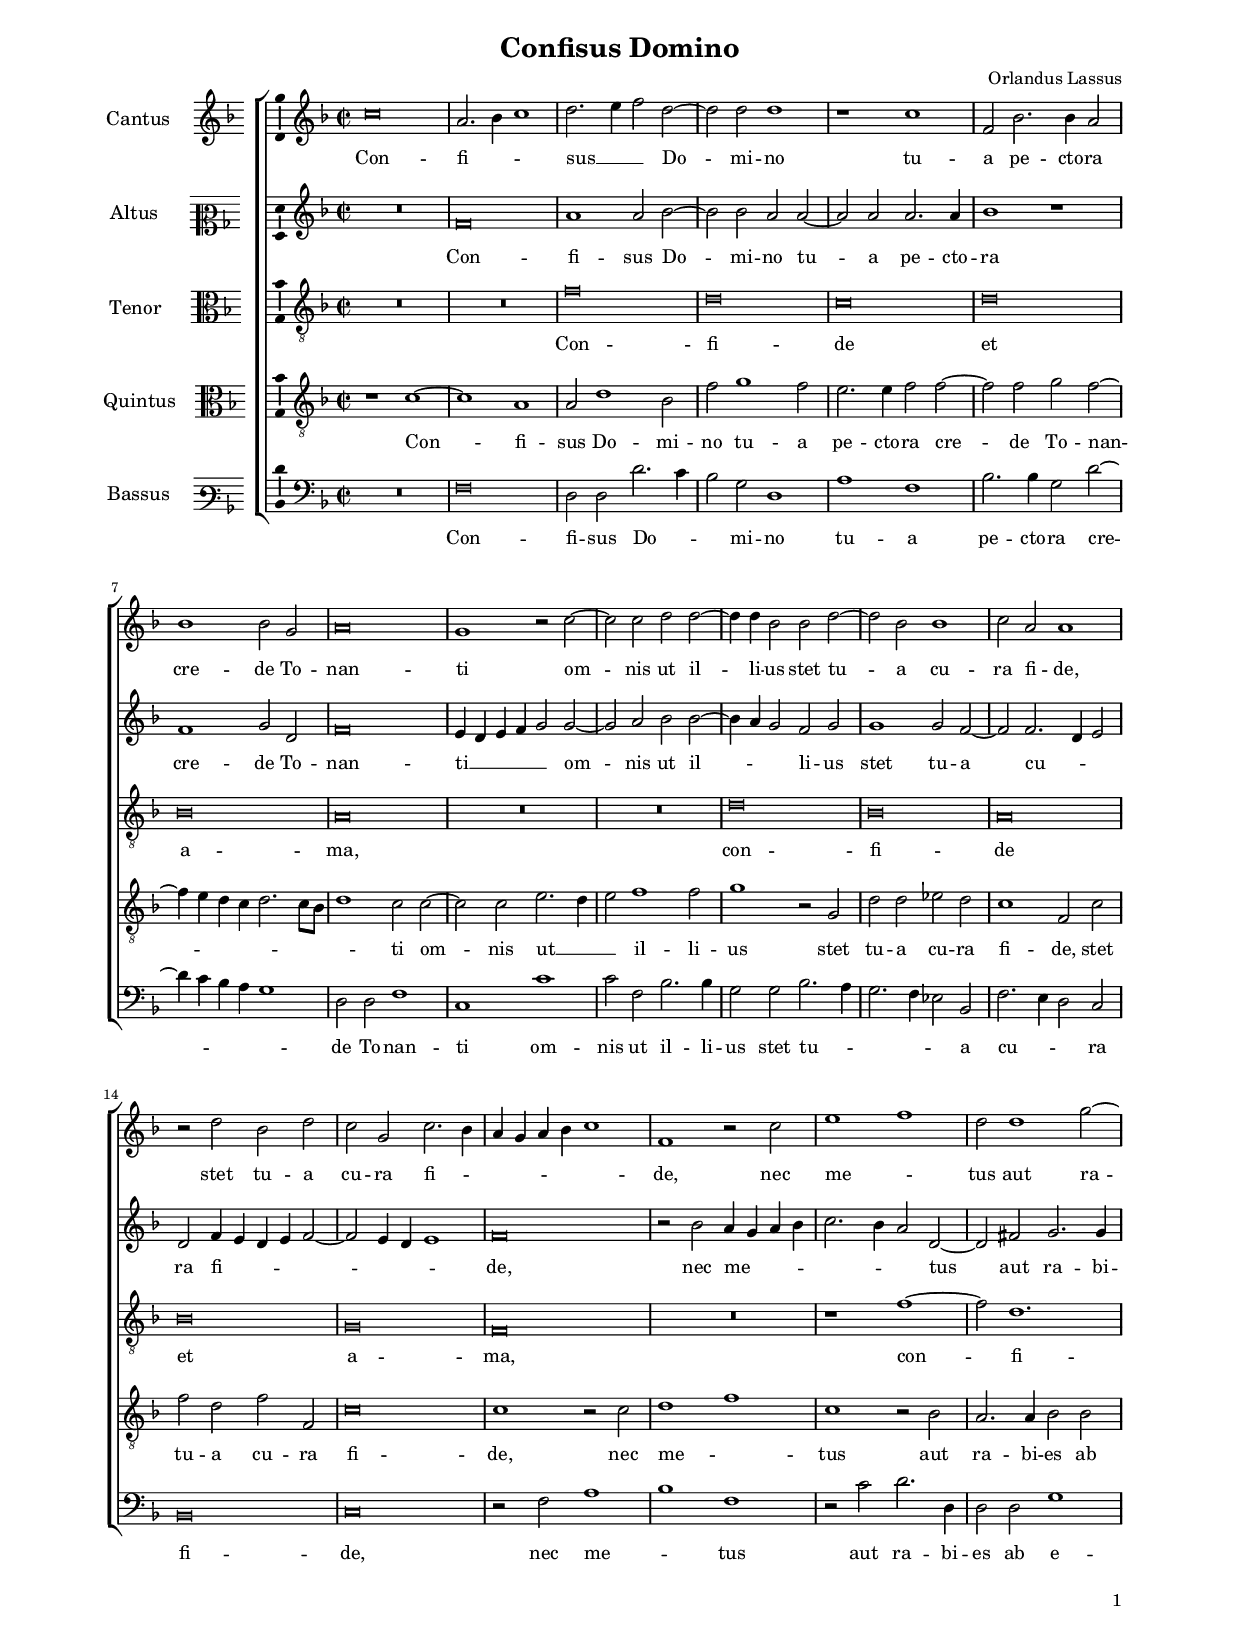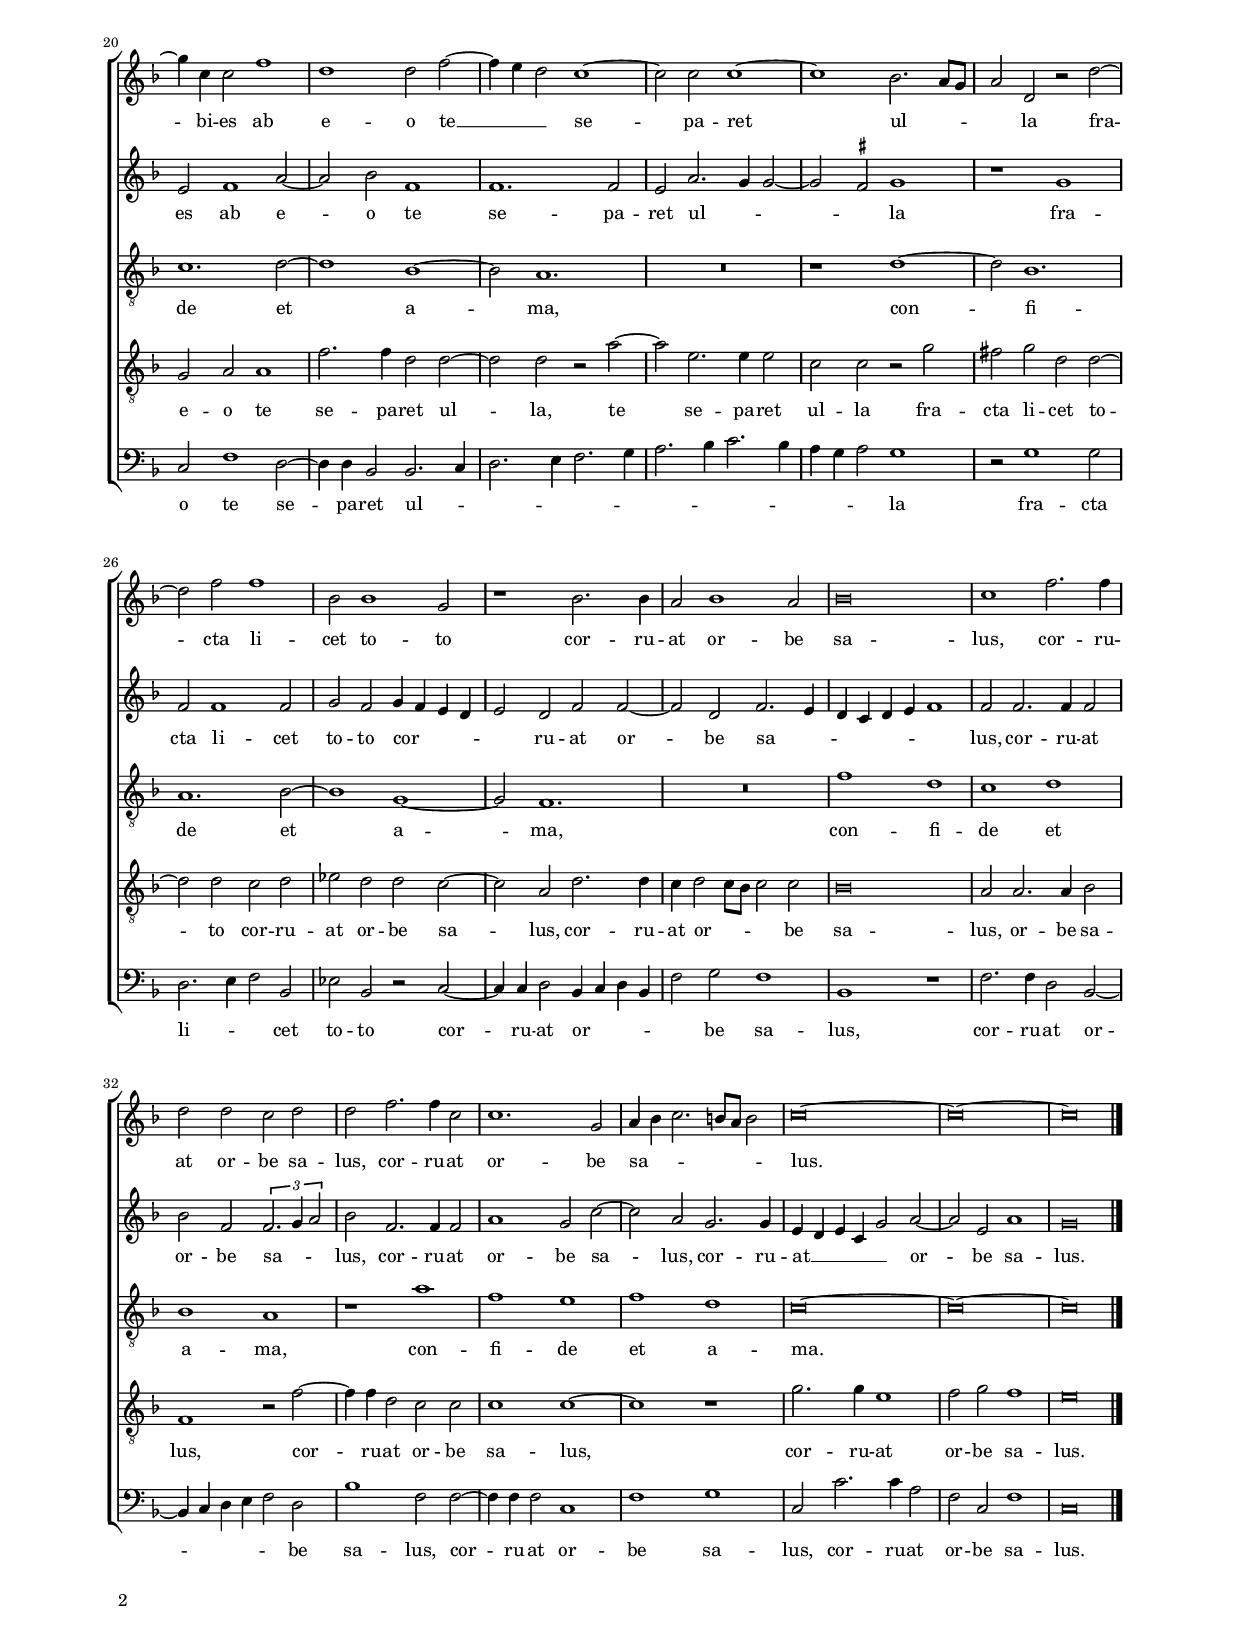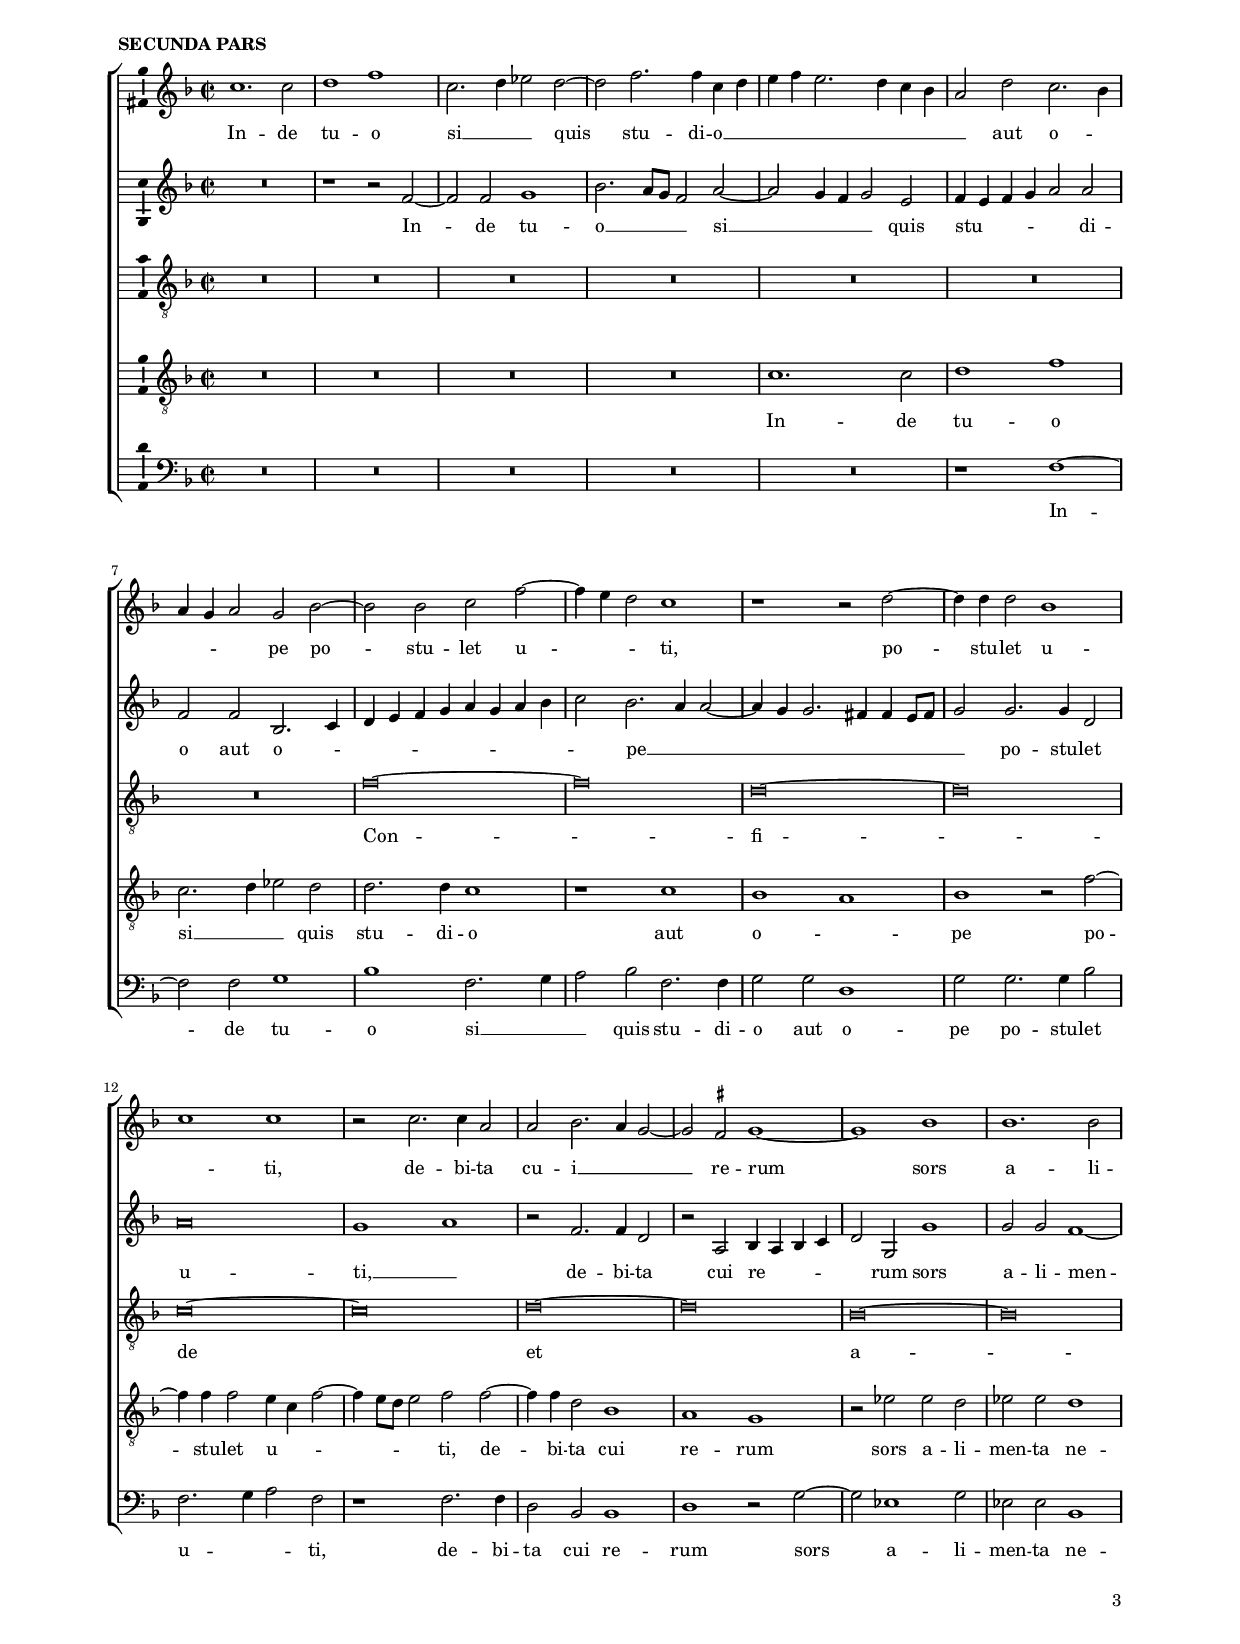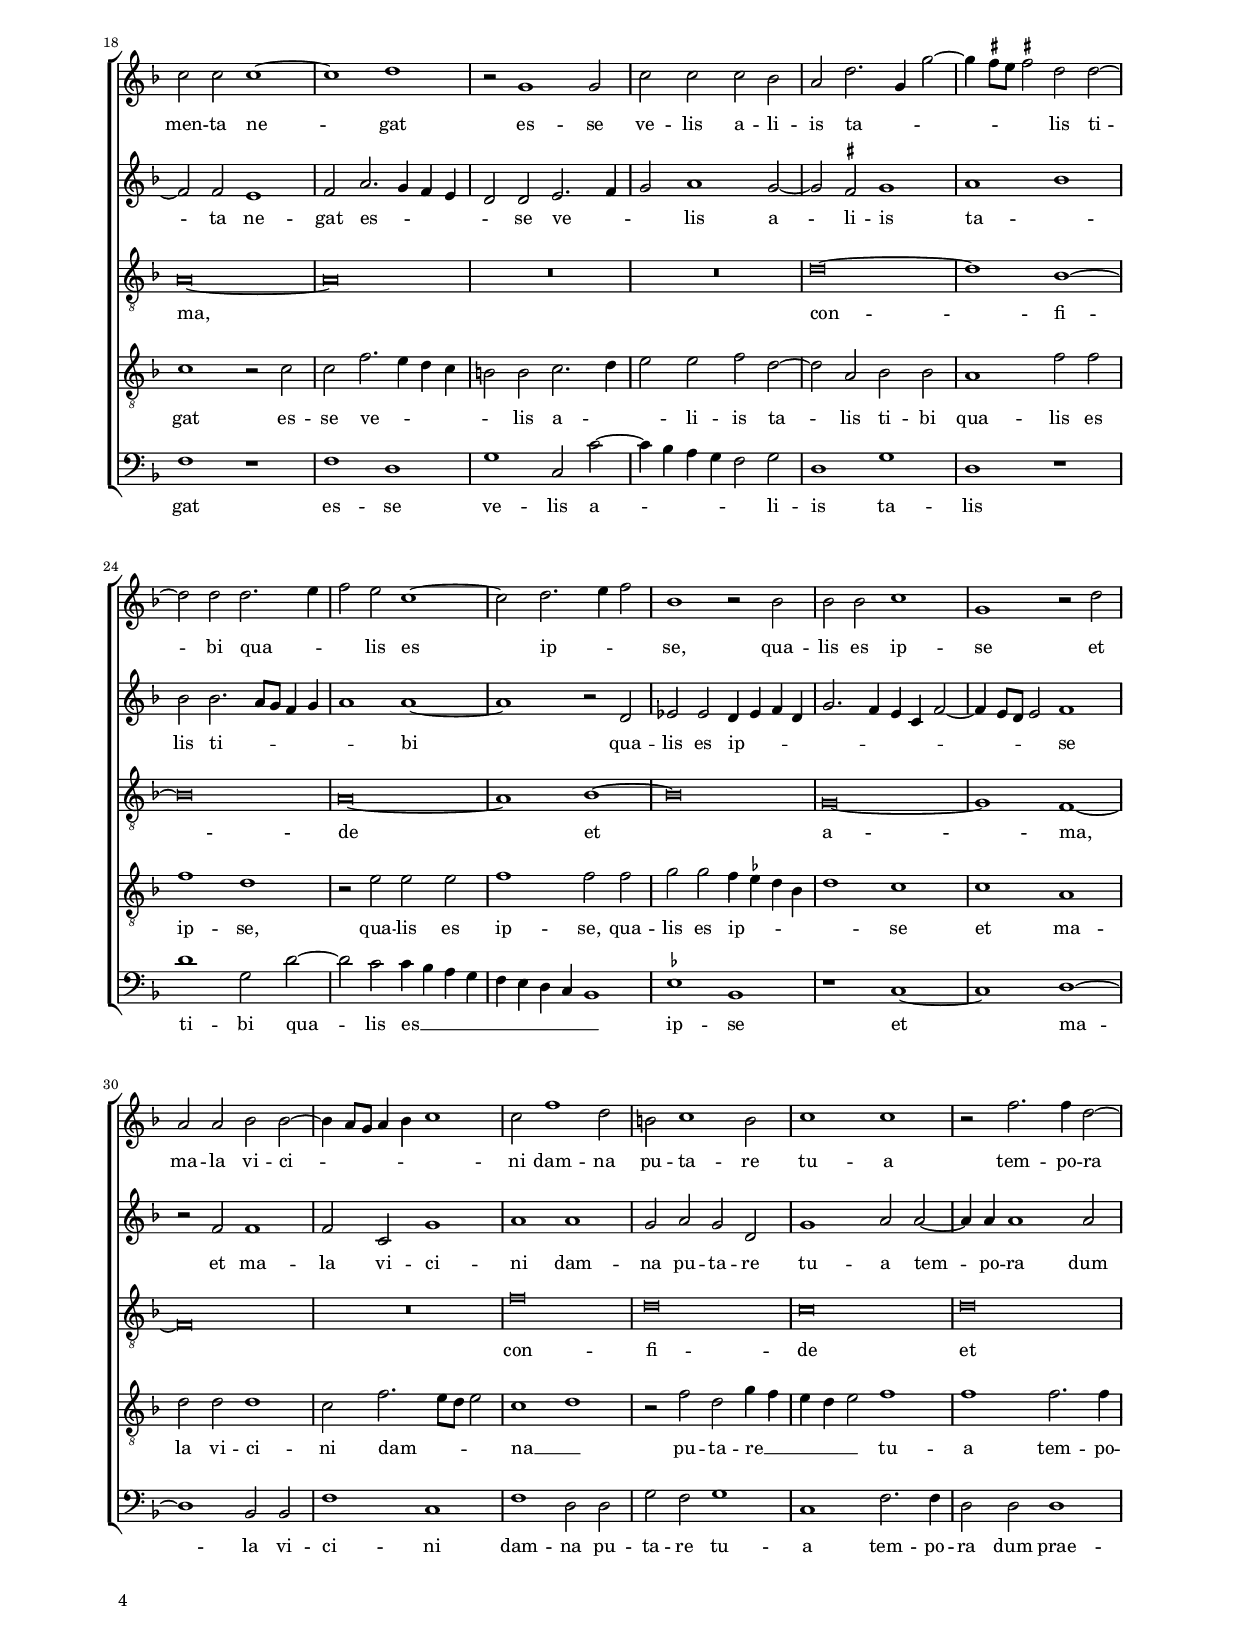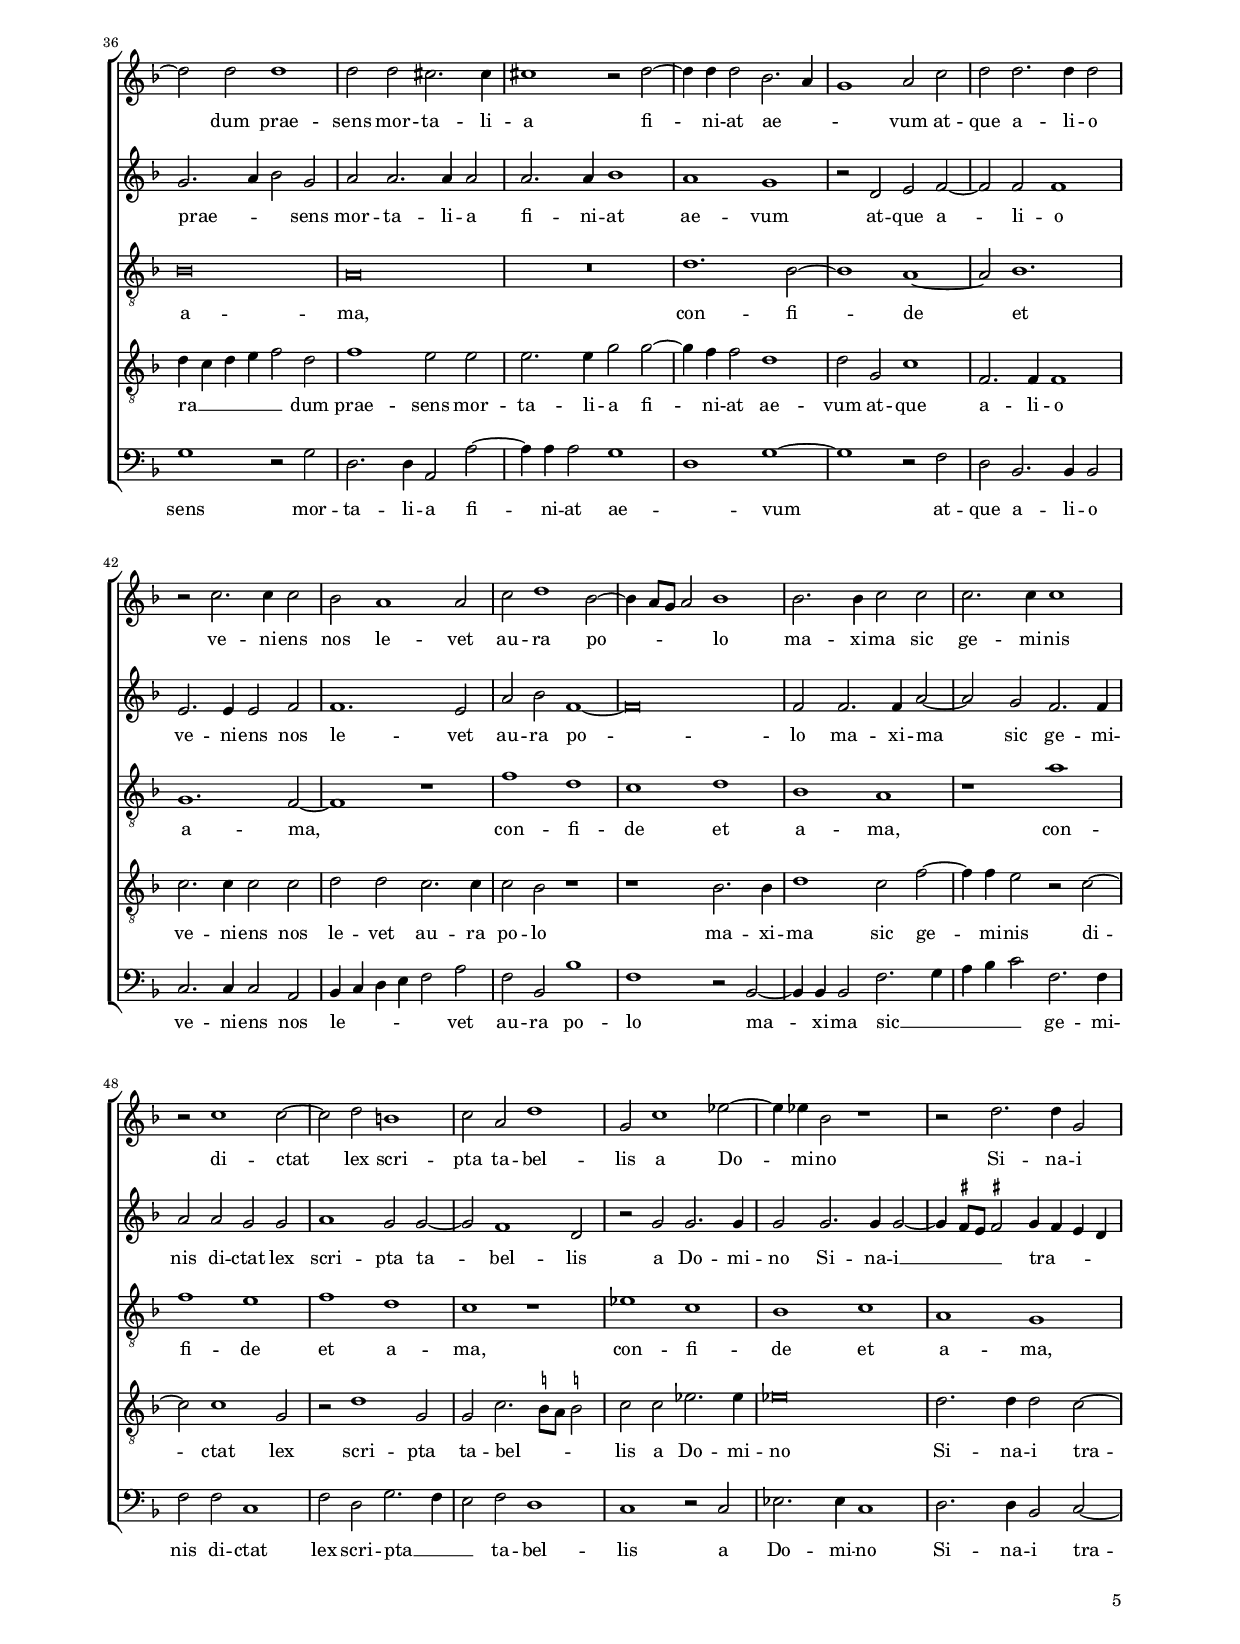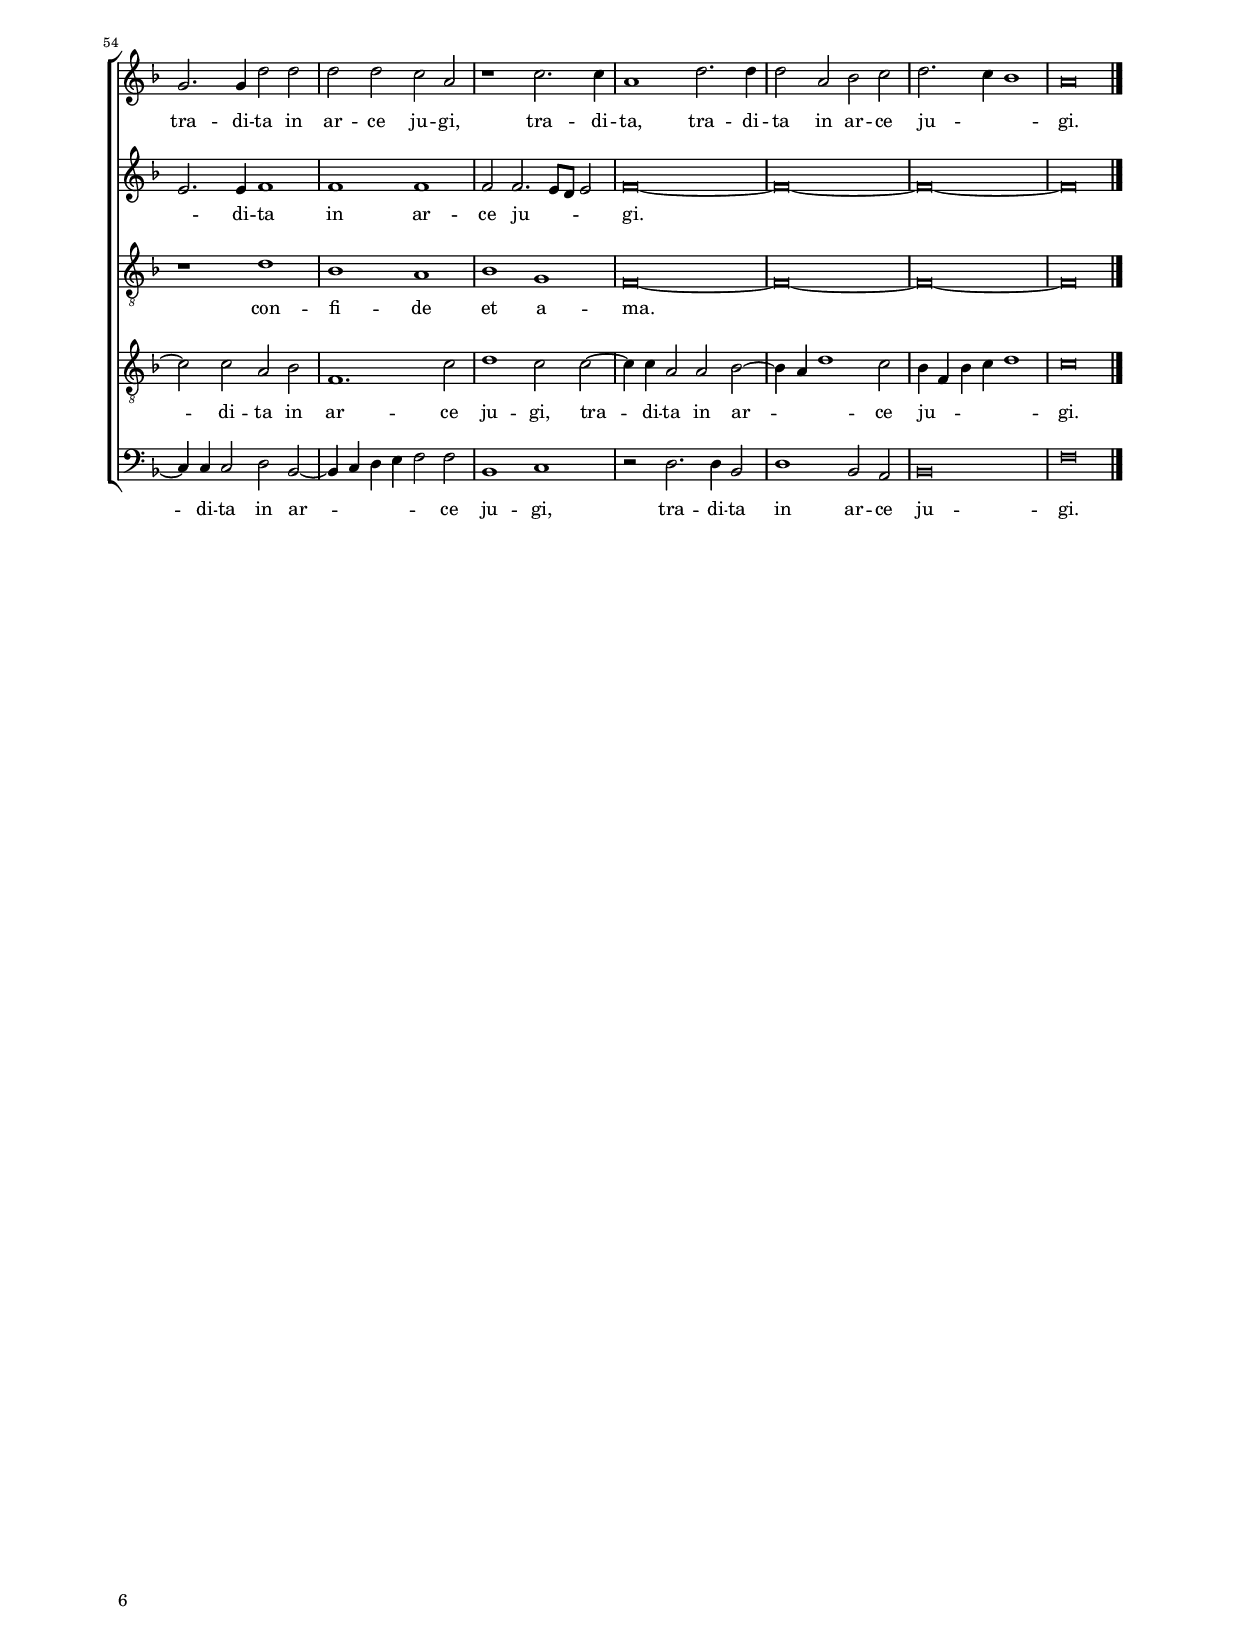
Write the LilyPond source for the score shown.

\header
{
  title="Confisus Domino"
  composer="Orlandus Lassus"
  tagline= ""
}

\version "2.22.0"
\include "deutsch.ly"
#(set-global-staff-size 15)
% #(set-default-paper-size "letter")
#(ly:set-option 'point-and-click #f)

	
	ficta = { \once \set suggestAccidentals = ##t }
	
	forget = #(define-music-function (music) (ly:music?) #{
		\accidentalStyle forget
		$music
		\accidentalStyle default
		#})
	


\paper
	{
	top-margin = 1.8 \cm
	bottom-margin = 1.2 \cm
	left-margin = 2 \cm
	right-margin = 2 \cm
	ragged-bottom = ##f
	ragged-last-bottom = ##t
	print-page-number = ##f
	score-system-spacing = #'((basic-distance . 16) (minimum-distance . 14) (padding . 5) (strechability . 150))
	system-system-spacing = #'((basic-distance . 16) (minimum-distance . 14) (padding . 5) (strechability . 150))
    oddFooterMarkup=\markup   \fill-line { "" \fromproperty #'page:page-number-string }
    evenFooterMarkup=\markup  \fill-line { \fromproperty #'page:page-number-string "" }
    last-bottom-spacing = #'((basic-distance . 12) (minimum-distance . 7) (padding . 4))
%	systems-per-page = 3
%   page-count = 6
%	min-systems-per-page = 3
	}

global = {
	\key f \major
	\time 2/2 \set Score.measureLength = #(ly:make-moment 2/1)
    \set Score.tempoHideNote = ##t
    \tempo 2 = 90
    \skip 1*2*38 \bar "|."
	}
	

incipitcantus = \markup { \score {
	{
	\set Staff.instrumentName = \markup { \fontsize #1 "Cantus" }
	\key f \major
	\clef violin
	s4 \bar ""
	}
	\layout  {
	raggedright = ##t
	indent = 1.8 \cm
	line-width = 2.5 \cm
	\context { \Staff \remove Time_signature_engraver }
	\override Staff.Clef.Y-extent = #'(0 . 0)
	}} \hspace #1 }
      
      
incipitaltus = \markup { \score {
	{
	\set Staff.instrumentName = \markup { \fontsize #1 "Altus" }
	\key f \major
	\clef mezzosoprano
	s4 \bar ""
	}
	\layout  {
	raggedright = ##t
	indent = 1.8 \cm
	line-width = 2.5 \cm
	\context { \Staff \remove Time_signature_engraver }
	\override Staff.Clef.Y-extent = #'(0 . 0)
	}} \hspace #1 }


incipittenor = \markup { \score {
	{
	\set Staff.instrumentName = \markup { \fontsize #1 "Tenor" }
	\key f \major
	\clef alto
	s4 \bar ""
	}
	\layout  {
	raggedright = ##t
	indent = 1.8 \cm
	line-width = 2.5 \cm
	\context { \Staff \remove Time_signature_engraver }
	\override Staff.Clef.Y-extent = #'(0 . 0)
	}} \hspace #1 }
      
      
incipitquintus = \markup { \score {
	{
	\set Staff.instrumentName = \markup { \fontsize #1 "Quintus" }
	\key f \major
	\clef alto
	s4 \bar ""
	}
	\layout  {
	raggedright = ##t
	indent = 1.8 \cm
	line-width = 2.5 \cm
	\context { \Staff \remove Time_signature_engraver }
	\override Staff.Clef.Y-extent = #'(0 . 0)
	}} \hspace #1 }
      
      
incipitbassus = \markup { \score {
	{
	\set Staff.instrumentName = \markup { \fontsize #1 "Bassus" }
	\key f \major
	\clef varbaritone
	s4 \bar ""
	}
	\layout  {
	raggedright = ##t
	indent = 1.8 \cm
	line-width = 2.5 \cm
	\context { \Staff \remove Time_signature_engraver }
	\override Staff.Clef.Y-extent = #'(0 . 0)
	}} \hspace #1 }


cantus =  \relative c''
	{
	c\breve
	a2. b4 c1
	d2. e4 f2 d~
	d2 d d1
%5
	r1 c |
	f,2 b2. b4 a2
	b1 b2 g
	a\breve
	g1 r2 c~
%10
	c2 c d d~ |
	d4 d b2 b d~
	d2 b b1
	c2 a a1
	r2 d b d
%15
	c2 g c2. b4 |
	a4 g a b c1
	f,1 r2 c'
	e1 f
	d2 d1 g2~
%20
	g4 c, c2 f1 |
	d1 d2 f~
	f4 e d2 c1~
	c2 c c1~
	c1 b2. a8 g
%25
	a2 d, r d'~ |
	d2 f f1
	b,2 b1 g2
	r1 b2. b4
	a2 b1 a2
%30
	b\breve |
	c1 f2. f4
	d2 d c d
	d2 f2. f4 c2
	c1. g2
%35
	a4 b c2. h8 a h2 |
	c\breve~
    c\breve~
    c\breve |
	}


altus =  \relative c'
        {
	R\breve
	f\breve
	a1 a2 b~
	b2 b a a~
%5
	a2 a a2. a4 |
	b1 r
	f1 g2 d
	f\breve
	e4 d e f g2 g~
%10
	g2 a b b~ |
	b4 a g2 f g
	g1 g2 f~
	f2 f2. d4 e2
	d2 f4 e d e f2~
%15
	f2 e4 d e1 |
	f\breve
	r2 b a4 g a b
	c2. b4 a2 d,~
	d2 fis g2. g4
%20
	e2 f1 a2~ |
	a2 b f1
	f1. f2
	e2 a2. g4 g2~
	g2 \ficta fis g1
%25
	r1 g |
	f2 f1 f2
	g2 f g4 f e d
	e2 d f f~
	f2 d f2. e4
%30
	d4 c d e f1 |
	f2 f2. f4 f2
        b2 f \tuplet 3/2 { f2. g4 a2 }
	b2 f2. f4 f2
	a1 g2 c~
%35
	c2 a g2. g4 |
	e4 d e c g'2 a~
	a2 e a1
	g\breve |
	}


tenor =  \relative c'
	{
	R\breve
	R\breve
	f\breve
	d\breve
%5
	c\breve |
	d\breve
	b\breve
	a\breve
	R\breve
%10
	R\breve |
	d\breve
	b\breve
	a\breve
	b\breve
%15
	g\breve |
	f\breve
	R\breve
	r1 f'~
	f2 d1.
%20
	c1. d2~ |
	d1 b~
	b2 a1.
	R\breve
	r1 d~
%25
	d2 b1. |
	a1. b2~
	b1 g~
	g2 f1.
	R\breve
%30
	f'1 d |
	c1 d
	b1 a
	r1 a'
	f1 e
%35
	f1 d |
	c\breve~
	c\breve~
	c\breve |
	}


quintus  =  \relative c'
	{
	r1 c~
	c1 a
	a2 d1 b2
	f'2 g1 f2
%5
	e2. e4 f2 f~ |
	f2 f g f~
	f4 e d c d2. c8 b
	d1 c2 c~
	c2 c e2. d4
%10
	e2 f1 f2 |
	g1 r2 g,
	d'2 d es d
	c1 f,2 c'
	f2 d f f,
%15
	c'\breve |
	c1 r2 c
	d1 f
	c1 r2 b
	a2. a4 b2 b
%20
	g2 a a1 |
	f'2. f4 d2 d~
	d2 d r a'~
	a2 e2. e4 e2
	c2 c r g'
%25
	fis2 g d d~ |
	d2 d c d
	es2 d d c~
	c2 a d2. d4
	c4 d2 c8 b c2 c
%30
	b\breve |
	a2 a2. a4 b2
	f1 r2 f'~
	f4 f d2 c c
	c1 c~
%35
	c1 r |
	g'2. g4 e1
	f2 g f1
	e\breve |
	}


bassus  =  \relative c
	{
	R\breve
	f\breve
	d2 d d'2. c4
	b2 g d1
%5
	a'1 f |
	b2. b4 g2 d'~
	d4 c b a g1
	d2 d f1
	c1 c'
%10
	c2 f, b2. b4 |
	g2 g b2. a4
	g2. f4 es2 b
	f'2. e4 d2 c
	b\breve
%15
	c\breve |
	r2 f a1
	b1 f
	r2 c' d2. d,4
	d2 d g1
%20
	c,2 f1 d2~ |
	d4 d b2 b2. c4
	d2. e4 f2. g4
	a2. b4 c2. b4
	a4 g a2 g1
%25
	r2 g1 g2 |
	d2. e4 f2 b,
	es2 b r c~
	c4 c d2 b4 c d b
	f'2 g f1
%30
	b,1 r |
	f'2. f4 d2 b~
	b4 c d e f2 d
	b'1 f2 f~
	f4 f f2 c1
%35
	f1 g |
	c,2 c'2. c4 a2
	f2 c f1
	c\breve |
	}


lyricscantus = \lyricmode {
	Con -- fi -- _ _ sus __ _ _ Do -- mi -- no tu -- a 
        pe -- cto -- ra cre -- de To -- nan -- ti
        om -- nis ut il -- li -- us
        stet tu -- a cu -- ra fi -- de,
        stet tu -- a cu -- ra fi -- _ _ _ _ _ _ de,
        nec me -- _ tus aut ra -- bi -- es ab e -- o te __ _ _ se -- pa -- ret ul -- _ _ _ la
        fra -- cta li -- cet to -- to
        cor -- ru -- at or -- be sa -- lus,
        cor -- ru -- at or -- be sa -- lus,
        cor -- ru -- at or -- be sa -- _ _ _ _ _ lus.
	}


lyricsaltus = \lyricmode {
	Con -- fi -- sus Do -- mi -- no tu -- a pe -- cto -- ra
        cre -- de To -- nan -- ti __ _ _ _ _
        om -- nis ut il -- _ _ li -- us
        stet tu -- a cu -- _ _ ra fi -- _ _ _ _ _ _ _ de,
        nec me -- _ _ _ _ _ _ tus aut ra -- bi -- es ab e -- o te se -- pa -- ret ul -- _ _ _ la
        fra -- cta li -- cet to -- to
        cor -- _ _ _ _ ru -- at or -- be sa -- _ _ _ _ _ _ lus,
        cor -- ru -- at or -- be sa -- _ _ lus,
        cor -- ru -- at or -- be sa -- lus,
        cor -- ru -- at __ _ _ _ _ or -- be sa -- lus.
	}


lyricstenor = \lyricmode {
	Con -- fi -- de et a -- ma,
        con -- fi -- de et a -- ma,
        con -- fi -- de et a -- ma,
        con -- fi -- de et a -- ma,
        con -- fi -- de et a -- ma,
        con -- fi -- de et a -- ma.
	}


lyricsquintus = \lyricmode {
	Con -- fi -- sus Do -- mi -- no tu -- a pe -- cto -- ra
        cre -- de To -- nan -- _ _ _ _ _ _ _ ti
        om -- nis ut __ _ _ il -- li -- us
        stet tu -- a cu -- ra fi -- de,
        stet tu -- a cu -- ra fi -- de,
        nec me -- _ tus aut ra -- bi -- es ab e -- o te se -- pa -- ret ul -- la,
        te se -- pa -- ret ul -- la
        fra -- cta li -- cet to -- to
        cor -- ru -- at or -- be sa -- lus,
        cor -- ru -- at or -- _ _ _ be sa -- lus,
        or -- be sa -- lus,
        cor -- ru -- at or -- be sa -- lus,
        cor -- ru -- at or -- be sa -- lus.
	}


lyricsbassus = \lyricmode {
	Con -- fi -- sus Do -- _ _ mi -- no tu -- a pe -- cto -- ra
        cre -- _ _ _ _ de To -- nan -- ti
        om -- nis ut il -- li -- us
        stet tu -- _ _ _ _ a cu -- _ _ ra fi -- de,
        nec me -- _ tus aut ra -- bi -- es ab e -- o te se -- pa -- ret ul -- _ _ _ _ _ _ _ _ _ _ _ _ la
        fra -- cta li -- _ _ cet to -- to
        cor -- ru -- at or -- _ _ _ _ be sa -- lus,
        cor -- ru -- at or -- _ _ _ _ be sa -- lus,
        cor -- ru -- at or -- be sa -- lus,
        cor -- ru -- at or -- be sa -- lus.
	}


\score
{  
	\transpose c c {
	\new ChoirStaff \with { \override StaffGrouper.staff-staff-spacing.basic-distance = #12 }
	<<

	\new Staff << \global
	\new Voice="v1" {
		\set Staff.instrumentName=\incipitcantus
		\set Staff.midiInstrument = "reed organ"
		\clef violin
		\cantus }
	\new Lyrics \lyricsto "v1" {\lyricscantus }
	>>


	\new Staff << \global
	\new Voice="v2" {
		\set Staff.instrumentName=\incipitaltus
		\set Staff.midiInstrument = "reed organ"
                \clef violin % "G_8"
		\altus}
	\new Lyrics \lyricsto "v2" {\lyricsaltus }
	>>


	\new Staff << \global
	\new Voice="v3" {
		\set Staff.instrumentName=\incipittenor
		\set Staff.midiInstrument = "reed organ"
		\clef "G_8"
		\tenor }
	\new Lyrics \lyricsto "v3" {\lyricstenor }
	>>


	\new Staff << \global
	\new Voice="v5" {
		\set Staff.instrumentName=\incipitquintus
		\set Staff.midiInstrument = "reed organ"
		\clef "G_8"
		\quintus}
	\new Lyrics \lyricsto "v5" {\lyricsquintus }
	>>


	\new Staff << \global
	\new Voice="v4" {
		\set Staff.instrumentName=\incipitbassus
		\set Staff.midiInstrument = "reed organ"
		\clef bass
		\bassus }
	\new Lyrics \lyricsto "v4" {\lyricsbassus}
	>>

	>>
	} % transpose

	\layout
	{
	indent = 2.5 \cm
	\context { \Staff \override TimeSignature.break-visibility = #end-of-line-invisible }
	\context { \Lyrics \override VerticalAxisGroup.nonstaff-relatedstaff-spacing.padding = #1.4 }
%	\context { \Lyrics \override LyricText.font-size = #1 }
	\context { \Staff \consists "Ambitus_engraver" }
	\context { \Score \override BarNumber.padding = #2 }
	\context { \Voice \override NoteHead.style = #'baroque }
	}


\midi
	{
	}

}

%%%%%%%%%%%%%%%%%%%%  SECUNDA PARS %%%%%%%%%%%%%%%%%%%%


global = {
	\key f \major
	\time 2/2 \set Score.measureLength = #(ly:make-moment 2/1)
    \set Score.tempoHideNote = ##t
    \tempo 2 = 90
    \skip 1*2*60 \bar "|."
	}


cantus =  \relative c''
	{
	c1. c2
	d1 f
	c2. d4 es2 d~
	d2 f2. f4 c d
%5
	e4 f e2. d4 c b |
	a2 d c2. b4
	a4 g a2 g b~
	b2 b c f~
	f4 e d2 c1
%10
	r1 r2 d~ |
	d4 d d2 b1
	c1 c
	r2 c2. c4 a2
	a2 b2. a4 g2~
%15
	g2 \ficta fis g1~ |
	g1 b
	b1. b2
	c2 c c1~
	c1 d
%20
	r2 g,1 g2 |
	c2 c c b
	a2 d2. g,4 g'2~
	g4 \ficta fis8 e \ficta fis!2 d d~
	d2 d d2. e4
%25
	f2 e c1~ |
	c2 d2. e4 f2
	b,1 r2 b
	b2 b c1
	g1 r2 d'
%30
	a2 a b b~ |
	b4 a8 g a4 b c1
	c2 f1 d2
	h2 c1 h2
	c1 c
%35
	r2 f2. f4 d2~ |
	d2 d d1
	d2 d cis2. cis4
	cis1 r2 d~
	d4 d d2 b2. a4
%40
	g1 a2 c |
	d2 d2. d4 d2
	r2 c2. c4 c2
	b2 a1 a2
	c2 d1 b2~
%45
	b4 a8 g a2 b1 |
	b2. b4 c2 c
	c2. c4 c1
	r2 c1 c2~
	c2 d h1
%50
	c2 a d1 |
	g,2 c1 es2~
	es4 es b2 r1
	r2 d2. d4 g,2
	g2. g4 d'2 d
%55
	d2 d c a |
	r1 c2. c4
	a1 d2. d4
	d2 a b c
	d2. c4 b1
%60
	a\breve |
	}


altus =  \relative c'
        {
	R\breve
	r1 r2 f~
	f2 f g1
	b2. a8 g f2 a~
%5
	a2 g4 f g2 e |
	f4 e f g a2 a
	f2 f b,2. c4
	d4 e f g a g a b
	c2 b2. a4 a2~
%10
	a4 g g2. fis4 fis e8 fis |
	g2 g2. g4 d2
	a'\breve
	g1 a
	r2 f2. f4 d2
%15
	r2 a b4 a b c |
	d2 g, g'1
	g2 g f1~
	f2 f e1
	f2 a2. g4 f e
%20
	d2 d e2. f4 |
	g2 a1 g2~
	g2 \ficta fis g1
	a1 b
	b2 b2. a8 g f4 g
%25
	a1 a~ |
	a1 r2 d,
	es2 es d4 es f d
	g2. f4 e c f2~
	f4 e8 d e2 f1
%30
	r2 f f1 |
	f2 c g'1
	a1 a
	g2 a g d
	g1 a2 a~
%35
	a4 a a1 a2 |
	g2. a4 b2 g
	a2 a2. a4 a2
	a2. a4 b1
	a1 g
%40
	r2 d e f~ |
	f2 f f1
	e2. e4 e2 f
	f1. e2
	a2 b f1~
%45
	f\breve |
	f2 f2. f4 a2~
	a2 g f2. f4
	a2 a g g
	a1 g2 g~
%50
	g2 f1 d2 |
	r2 g g2. g4 
	g2 g2. g4 g2~
	g4 \ficta fis8 e \ficta fis!2 g4 \forget f e d
	e2. e4 f1
%55
	f1 f |
	f2 f2. e8 d e2
	f\breve~
        f\breve~
        f\breve~
%60
        f\breve |
	}


tenor =  \relative c'
	{
	R\breve
	R\breve
	R\breve
	R\breve
%5
	R\breve |
	R\breve
	R\breve
	f\breve~
	f\breve
%10
	d\breve~ |
	d\breve
	c\breve~
	c\breve
	d\breve~
%15
	d\breve |
	b\breve~
	b\breve
	a\breve~
	a\breve
%20
	R\breve |
	R\breve
	d\breve~
	d1 b~
	b\breve
%25
	a\breve~ |
	a1 b~
	b\breve
	g\breve~
	g1 f~
%30
	f\breve |
	R\breve
	f'\breve
	d\breve
	c\breve
%35
	d\breve |
	b\breve
	a\breve
	R\breve
	d1. b2~
%40
	b1 a~ |
	a2 b1.
	g1. f2~
	f1 r
	f'1 d
%45
	c1 d |
	b1 a
	r1 a'
	f1 e
	f1 d
%50
	c1 r |
	es1 c
	b1 c
	a1 g
	r1 d'
%55
	b1 a |
	b1 g
	f\breve~
	f\breve~
	f\breve~
%60
	f\breve |
	}


quintus  =  \relative c'
	{
	R\breve
	R\breve
	R\breve
	R\breve
%5
	c1. c2 |
	d1 f
	c2. d4 es2 d
	d2. d4 c1
	r1 c
%10
	b1 a |
	b1 r2 f'~
	f4 f f2 e4 c f2~
	f4 e8 d e2 f f~
	f4 f d2 b1
%15
	a1 g |
	r2 es' es d
	es2 es d1
	c1 r2 c
	c2 f2. e4 d c
%20
	h2 h c2. d4 |
	e2 e f d~
	d2 a b b
	a1 f'2 f
	f1 d
%25
	r2 e e e |
	f1 f2 f
	g2 g f4 \ficta es d b
	d1 c
	c1 a
%30
	d2 d d1 |
	c2 f2. e8 d e2
	c1 d
	r2 f d g4 f
	e4 d e2 f1
%35
	f1 f2. f4 |
	d4 c d e f2 d
	f1 e2 e
	e2. e4 g2 g~
	g4 f f2 d1
%40
	d2 g, c1 |
	f,2. f4 f1
	c'2. c4 c2 c
	d2 d c2. c4
	c2 b r1
%45
	r1 b2. b4 |
	d1 c2 f~
	f4 f e2 r2 c~
	c2 c1 g2
	r2 d'1 g,2
%50
	g2 c2. \stemDown \ficta h8 a \stemNeutral \ficta h!2 |
	c2 c es2. es4
	es\breve
	d2. d4 d2 c~
	c2 c a b
%55
	f1. c'2 |
	d1 c2 c~
	c4 c a2 a b~
	b4 a d1 c2
	b4 f b c d1
%60
	c\breve |
	}


bassus  =  \relative c
	{
	R\breve
	R\breve
	R\breve
	R\breve
%5
	R\breve |
	r1 f~
	f2 f g1
	b1 f2. g4
	a2 b f2. f4
%10
	g2 g d1 |
	g2 g2. g4 b2
	f2. g4 a2 f
	r1 f2. f4
	d2 b b1
%15
	d1 r2 g~ |
	g2 es1 g2
	es2 es b1
	f'1 r
	f1 d
%20
	g1 c,2 c'~ |
	c4 b a g f2 g
	d1 g
	d1 r
	d'1 g,2 d'~
%25
	d2 c c4 b a g |
	f4 e d c b1
	\ficta es1 b
	r1 c~
	c1 d~
%30
	d1 b2 b |
	f'1 c
	f1 d2 d
	g2 f g1
	c,1 f2. f4
%35
	d2 d d1 |
	g1 r2 g
	d2. d4 a2 a'~
	a4 a a2 g1
	d1 g~
%40
	g1 r2 f |
	d2 b2. b4 b2
	c2. c4 c2 a
	b4 c d e f2 a
	f2 b, b'1
%45
	f1 r2 b,~ |
	b4 b b2 f'2. g4
	a4 b c2 f,2. f4
	f2 f c1
	f2 d g2. f4
%50
	e2 f d1 |
	c1 r2 c
	es2. es4 c1
	d2. d4 b2 c~
	c4 c c2 d b~
%55
	b4 c d e f2 f |
	b,1 c
	r2 d2. d4 b2
	d1 b2 a
	b\breve
%60
	f'\breve |
	}


lyricscantus = \lyricmode {
	In -- de tu -- o si __ _ _ quis stu -- di -- o __ _ _ _ _ _ _ _ _ 
        aut o -- _ _ _ _ pe po -- stu -- let u -- _ _ ti,
        po -- stu -- let u -- _ ti,
        de -- bi -- ta cu -- i __ _ _ re -- rum sors a -- li -- men -- ta ne -- gat
        es -- se ve -- lis a -- li -- is ta -- _ _ _ _ _ lis ti -- bi
        qua -- _ _ lis es ip -- _ _ se,
        qua -- lis es ip -- se
        et ma -- la vi -- ci -- _ _ _ _ _ ni dam -- na pu -- ta -- re
        tu -- a tem -- po -- ra dum prae -- sens mor -- ta -- li -- a
        fi -- ni -- at ae -- _ _ vum at -- que a -- li -- o ve -- ni -- ens
        nos le -- vet au -- ra po -- _ _ _ lo ma -- xi -- ma sic ge -- mi -- nis
        di -- ctat lex scri -- pta ta -- bel -- lis a Do -- mi -- no
        Si -- na -- i tra -- di -- ta in ar -- ce ju -- gi,
        tra -- di -- ta,
        tra -- di -- ta in ar -- ce ju -- _ _ gi.
	}


lyricsaltus = \lyricmode {
	In -- de tu -- o __ _ _ _ si __ _ _ _ quis stu -- _ _ _ _ di -- o 
        aut o -- _ _ _ _ _ _ _ _ _ _ pe __ _ _ _ _ _ _ _ _ _
        po -- stu -- let u -- ti, __ _
        de -- bi -- ta cui re -- _ _ _ _ rum sors a -- li -- men -- ta ne -- gat
        es -- _ _ _ _ se ve -- _ _ lis a -- li -- is ta -- _ lis ti -- _ _ _ _ _ bi
        qua -- lis es ip -- _ _ _ _ _ _ _ _ _ _ _ se
        et ma -- la vi -- ci -- ni dam -- na pu -- ta -- re
        tu -- a tem -- po -- ra dum prae -- _ _ sens mor -- ta -- li -- a
        fi -- ni -- at ae -- vum at -- que a -- li -- o ve -- ni -- ens
        nos le -- vet au -- ra po -- lo ma -- xi -- ma sic ge -- mi -- nis
        di -- ctat lex scri -- pta ta -- bel -- lis a Do -- mi -- no
        Si -- na -- i __ _ _ _ tra -- _ _ _ _ di -- ta in ar -- ce ju -- _ _ _ gi.
	}


lyricstenor = \lyricmode {
	Con -- fi -- de et a -- ma,
        con -- fi -- de et a -- ma,
        con -- fi -- de et a -- ma,
        con -- fi -- de et a -- ma,
        con -- fi -- de et a -- ma,
        con -- fi -- de et a -- ma,
        con -- fi -- de et a -- ma,
        con -- fi -- de et a -- ma.
	}


lyricsquintus = \lyricmode {
	In -- de tu -- o si __ _ _ quis stu -- di -- o aut o -- _ pe
        po -- stu -- let u -- _ _ _ _ _ ti,
        de -- bi -- ta cui re -- rum sors a -- li -- men -- ta ne -- gat
        es -- se ve -- _ _ _ _ lis a -- _ _ li -- is ta -- lis ti -- bi
        qua -- lis es ip -- se,
        qua -- lis es ip -- se,
        qua -- lis es ip -- _ _ _ _ se
        et ma -- la vi -- ci -- ni dam -- _ _ _ na __ _ pu -- ta -- re __ _ _ _ _ 
        tu -- a tem -- po -- ra __ _ _ _ _ dum prae -- sens mor -- ta -- li -- a
        fi -- ni -- at ae -- vum at -- que a -- li -- o ve -- ni -- ens
        nos le -- vet au -- ra po -- lo ma -- xi -- ma sic ge -- mi -- nis
        di -- ctat lex scri -- pta ta -- bel -- _ _ _ lis a Do -- mi -- no
        Si -- na -- i tra -- di -- ta in ar -- ce ju -- gi,
        tra -- di -- ta in ar -- _ _ ce ju -- _ _ _ _ gi.
	}


lyricsbassus = \lyricmode {
	In -- de tu -- o si __ _ _ quis stu -- di -- o aut o -- pe po -- stu -- let u -- _ _ ti,
        de -- bi -- ta cui re -- rum sors a -- li -- men -- ta ne -- gat
        es -- se ve -- lis a -- _ _ _ _ li -- is ta -- lis ti -- bi
        qua -- lis es __ _ _ _ _ _ _ _ _ ip -- se
        et ma -- la vi -- ci -- ni dam -- na pu -- ta -- re
        tu -- a tem -- po -- ra dum prae -- sens mor -- ta -- li -- a
        fi -- ni -- at ae -- _ vum at -- que a -- li -- o ve -- ni -- ens
        nos le -- _ _ _ _ vet au -- ra po -- lo ma -- xi -- ma sic __ _ _ _ _ ge -- mi -- nis
        di -- ctat lex scri -- pta __ _ _ ta -- bel -- lis a Do -- mi -- no
        Si -- na -- i tra -- di -- ta in ar -- _ _ _ _ ce ju -- gi,
        tra -- di -- ta in ar -- ce ju -- gi.
	}


\score
	{  
	\transpose c c {
	\new ChoirStaff \with { \override StaffGrouper.staff-staff-spacing.basic-distance = #12 }
	<<

	\new Staff <<\global
	\new Voice="v1" {
	  %\set Staff.instrumentName=Cantus
		\set Staff.midiInstrument = "reed organ"
		\clef violin
		\cantus }
	\new Lyrics \lyricsto "v1" {\lyricscantus }
	>>


	\new Staff << \global
	\new Voice="v2" {
	  %\set Staff.instrumentName=Altus
		\set Staff.midiInstrument = "reed organ"
		\clef violin % "G_8"
		\altus}
	\new Lyrics \lyricsto "v2" {\lyricsaltus }
	>>


	\new Staff <<\global
	\new Voice="v3" {
	  %\set Staff.instrumentName=Tenor
		\set Staff.midiInstrument = "reed organ"
		\clef "G_8"
		\tenor }
	\new Lyrics \lyricsto "v3" {\lyricstenor }
	>>


	\new Staff << \global
	\new Voice="v5" {
	  %\set Staff.instrumentName=Quintus
		\set Staff.midiInstrument = "reed organ"
		\clef "G_8"
		\quintus}
	\new Lyrics \lyricsto "v5" {\lyricsquintus }
	>>


	\new Staff <<\global
	\new Voice="v4" {
	  %\set Staff.instrumentName=Bassus
		\set Staff.midiInstrument = "reed organ"
		\clef bass
		\bassus }
	\new Lyrics \lyricsto "v4" {\lyricsbassus}
	>>
	
	>>
	} % transpose

	\layout
	{
	indent = 0 \cm
	\context { \Staff \override TimeSignature.break-visibility = #end-of-line-invisible }
	\context { \Lyrics \override VerticalAxisGroup.nonstaff-relatedstaff-spacing.padding = #1.4 }
%	\context { \Lyrics \override LyricText.font-size = #1 }
	\context { \Staff \consists "Ambitus_engraver" }
	\context { \Score \override BarNumber.padding = #2 }
	\context { \Voice \override NoteHead.style = #'baroque }
	}

    \header { piece = \markup { \raise #2 \bold "SECUNDA PARS"} }

\midi
	{
	}
	
}

% EOF
